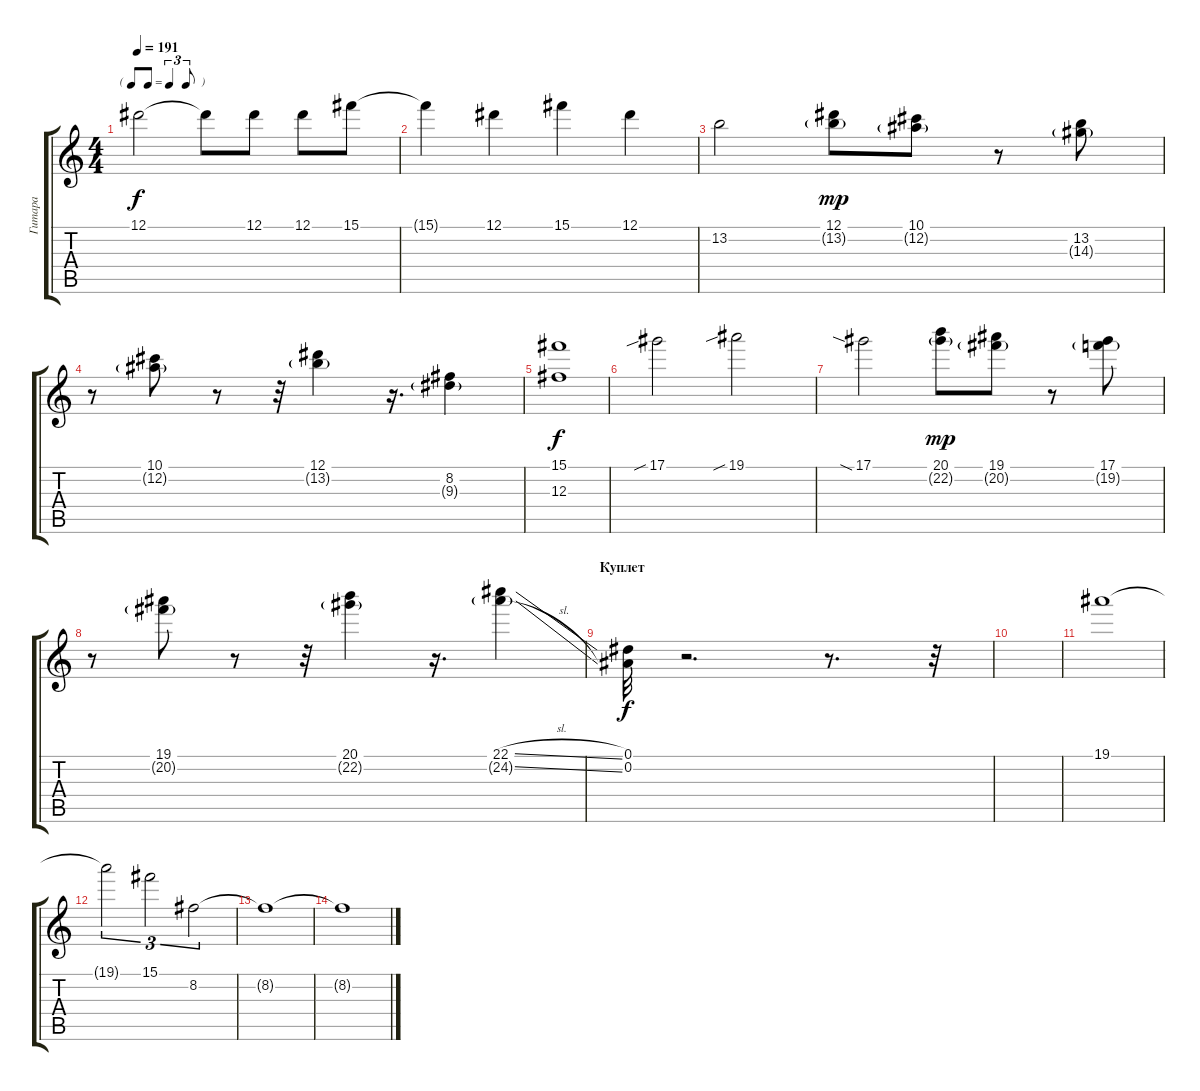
\track ("Гитара" "Гитара") {instrument overdrivenguitar}
\staff {score tabs}
\tuning (Eb4 Bb3 Gb3 Db3 Ab2 Eb2) {hide}
\ts (4 4)
\tf triplet8th
\tempo 191
\clef g2
\ks c
12.1.2{dy f} 12.1{t}.8 12.1.8 12.1.8 15.1.8 |
15.1{t}.4 12.1.4 15.1.4 12.1.4 |
13.2.2 (12.1 13.2{g}).8{dy mp} (10.1 12.2{g}).8 r.8 (13.2 14.3{g}).8 |
r.8 (10.1 12.2{g}).8 r.8 r.32 (12.1 13.2{g}).4 r.16{d} (8.2 9.3{g}).4 |
(15.1 12.3).1{dy f} |
17.1{sib}.2 19.1{sib}.2 |
17.1{sia}.2 (20.1 22.2{g}).8{dy mp} (19.1 20.2{g}).8 r.8 (17.1 19.2{g}).8 |
r.8 (19.1 20.2{g}).8 r.8 r.32 (20.1 22.2{g}).4 r.16{d} (22.1{sl} 24.2{sl g}).4{volume 0} |
\section ("" "Куплет")
(0.1 0.2).32{dy f} r.2{d} r.8{d} r.32 |
|
19.1.1{volume 7} |
19.1{t}.2{tu (3 2)} 15.1.2{tu (3 2)} 8.2.2{tu (3 2) volume 0} |
8.2{t}.1 |
8.2{t}.1
